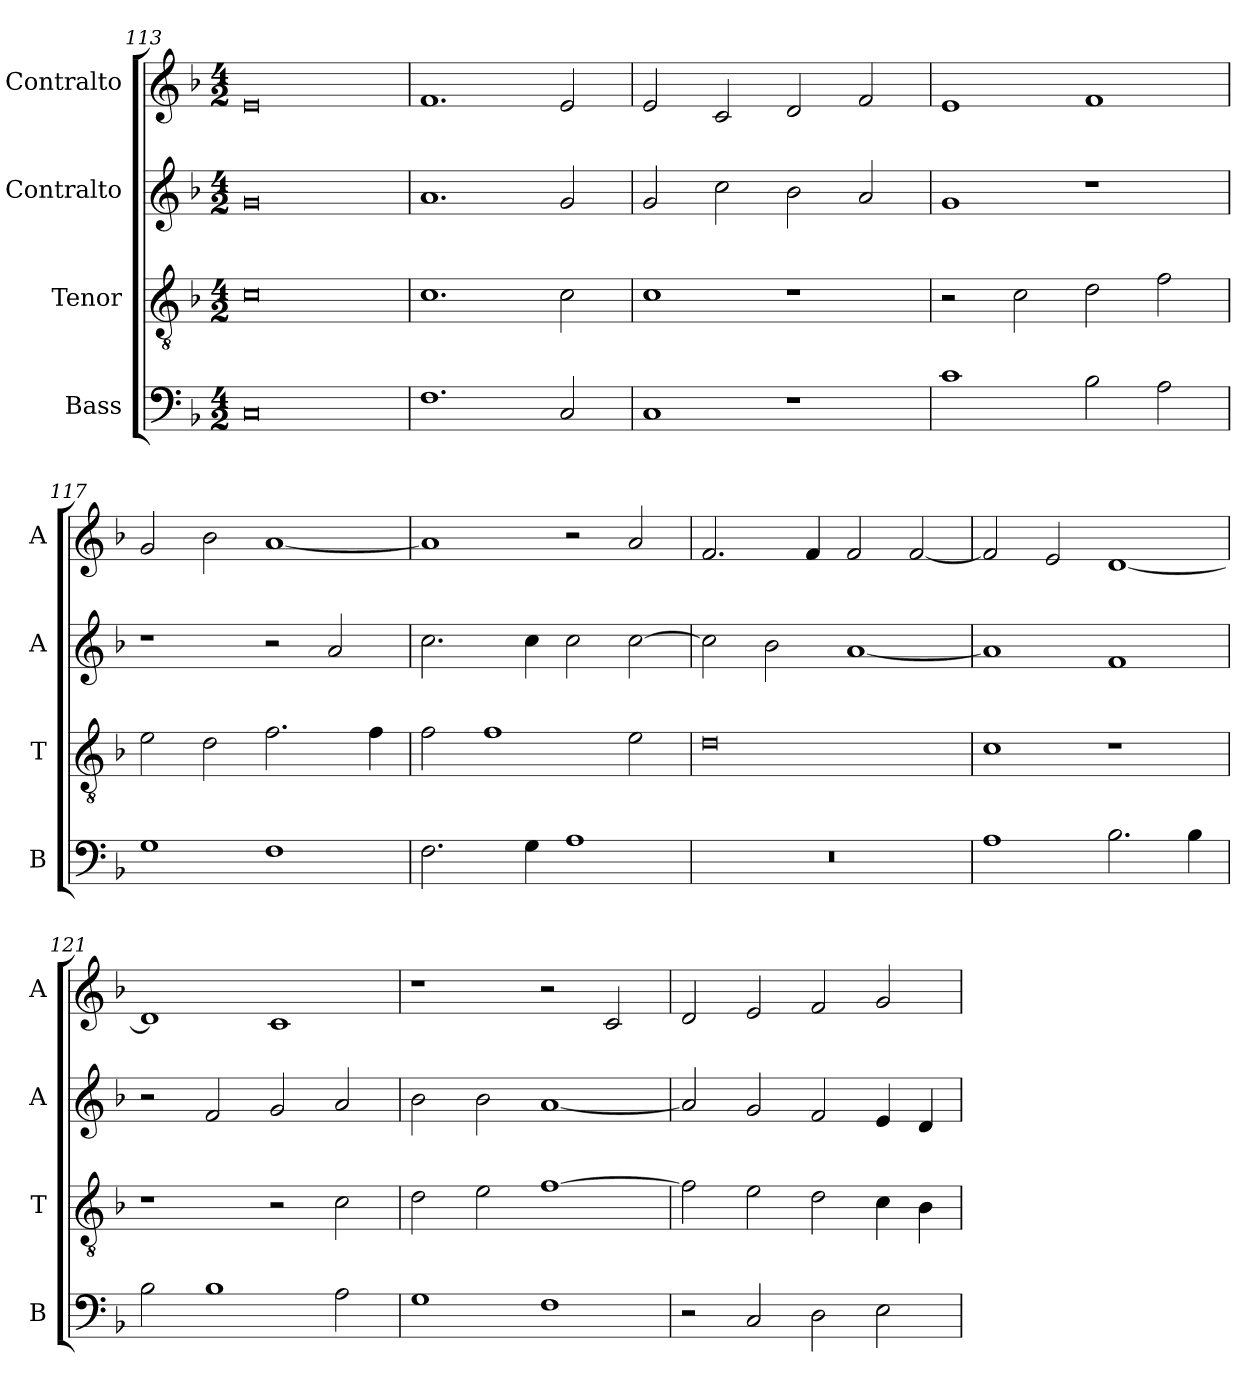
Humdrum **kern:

**kern	**kern	**kern	**kern
*part4	*part3	*part2	*part1
*staff4	*staff3	*staff2	*staff1
*I"Bass	*I"Tenor	*I"Contralto	*I"Contralto
*I'B	*I'T	*I'A	*I'A
*clefF4	*clefGv2	*clefG2	*clefG2
*k[b-]	*k[b-]	*k[b-]	*k[b-]
*F:ion	*F:ion	*F:ion	*F:ion
*M4/2	*M4/2	*M4/2	*M4/2
=113	=113	=113	=113
0C	0c	0g	0e
=114	=114	=114	=114
1.F	1.c	1.a	1.f
2C	2c	2g	2e
=115	=115	=115	=115
1C	1c	2g	2e
.	.	2cc	2c
1r	1r	2b-	2d
.	.	2a	2f
=116	=116	=116	=116
1c	2r	1g	1e
.	2c	.	.
2B-	2d	1r	1f
2A	2f	.	.
=117	=117	=117	=117
1G	2e	1r	2g
.	2d	.	2b-
1F	2.f	2r	[1a
.	.	2a	.
.	4f	.	.
=118	=118	=118	=118
2.F	2f	2.cc	1a]
.	1f	.	.
4G	.	4cc	.
1A	.	2cc	2r
.	2e	[2cc	2a
=119	=119	=119	=119
0r	0d	2cc]	2.f
.	.	2b-	.
.	.	.	4f
.	.	[1a	2f
.	.	.	[2f
=120	=120	=120	=120
1A	1c	1a]	2f]
.	.	.	2e
2.B-	1r	1f	[1d
4B-	.	.	.
=121	=121	=121	=121
2B-	1r	2r	1d]
1B-	.	2f	.
.	2r	2g	1c
2A	2c	2a	.
=122	=122	=122	=122
1G	2d	2b-	1r
.	2e	2b-	.
1F	[1f	[1a	2r
.	.	.	2c
=123	=123	=123	=123
2r	2f]	2a]	2d
2C	2e	2g	2e
2D	2d	2f	2f
2E	4c	4e	2g
.	4B-	4d	.
=	=	=	=
*-	*-	*-	*-
